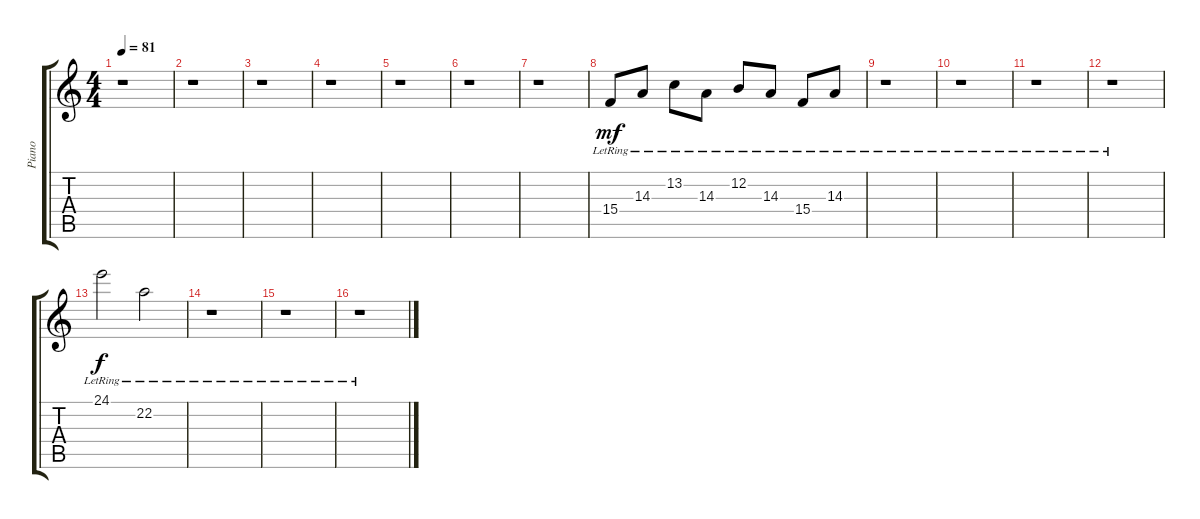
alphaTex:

\track ("Piano" "Piano") {instrument acousticgrandpiano}
\staff {score tabs}
\tuning (E4 B3 G3 D3 A2 E2) {hide}
\ts (4 4)
\tempo 81
\clef g2
\ks c
r.1{dy f} |
r.1 |
r.1 |
r.1 |
r.1 |
r.1 |
r.1 |
15.4{lr}.8{dy mf} 14.3{lr}.8 13.2{lr}.8 14.3{lr}.8 12.2{lr}.8 14.3{lr}.8 15.4{lr}.8 14.3{lr}.8 |
r.1 |
r.1 |
r.1 |
r.1 |
24.1{lr}.2{dy f} 22.2{lr}.2 |
r.1 |
r.1 |
r.1
